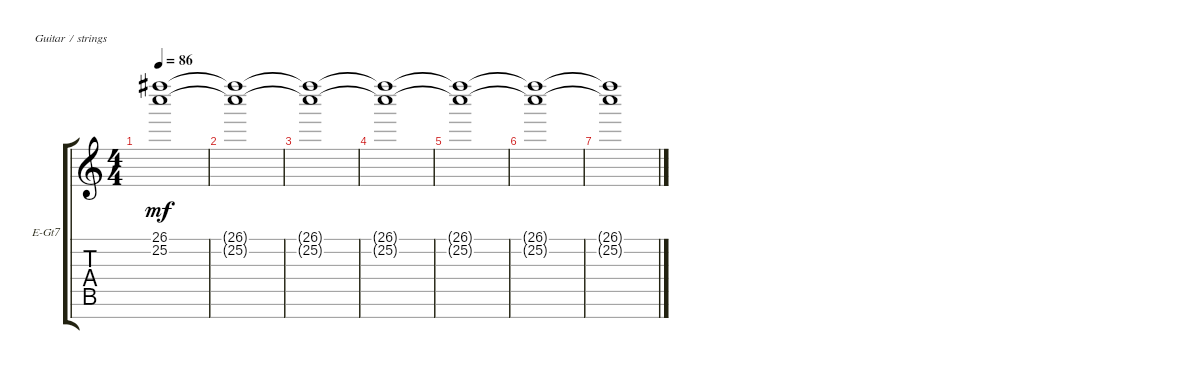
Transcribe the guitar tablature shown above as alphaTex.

\defaultSystemsLayout 4
\bracketExtendMode groupsimilarinstruments
\firstSystemTrackNameOrientation horizontal
\otherSystemsTrackNameOrientation horizontal
\track ("Synth" "E-Gt7") {instrument overdrivenguitar}
\staff {score tabs}
\tuning (E4 B3 G3 D3 A2 E2 B1)
\ts (4 4)
\tempo 86
\clef g2
\ks c
(25.2{t} 26.1{t}).1{dy mf} |
(25.2{t} 26.1{t}).1 |
(26.1{t} 25.2{t}).1 |
(25.2{t} 26.1{t}).1 |
(25.2{t} 26.1{t}).1 |
(25.2{t} 26.1{t}).1 |
(25.2{t} 26.1{t}).1
